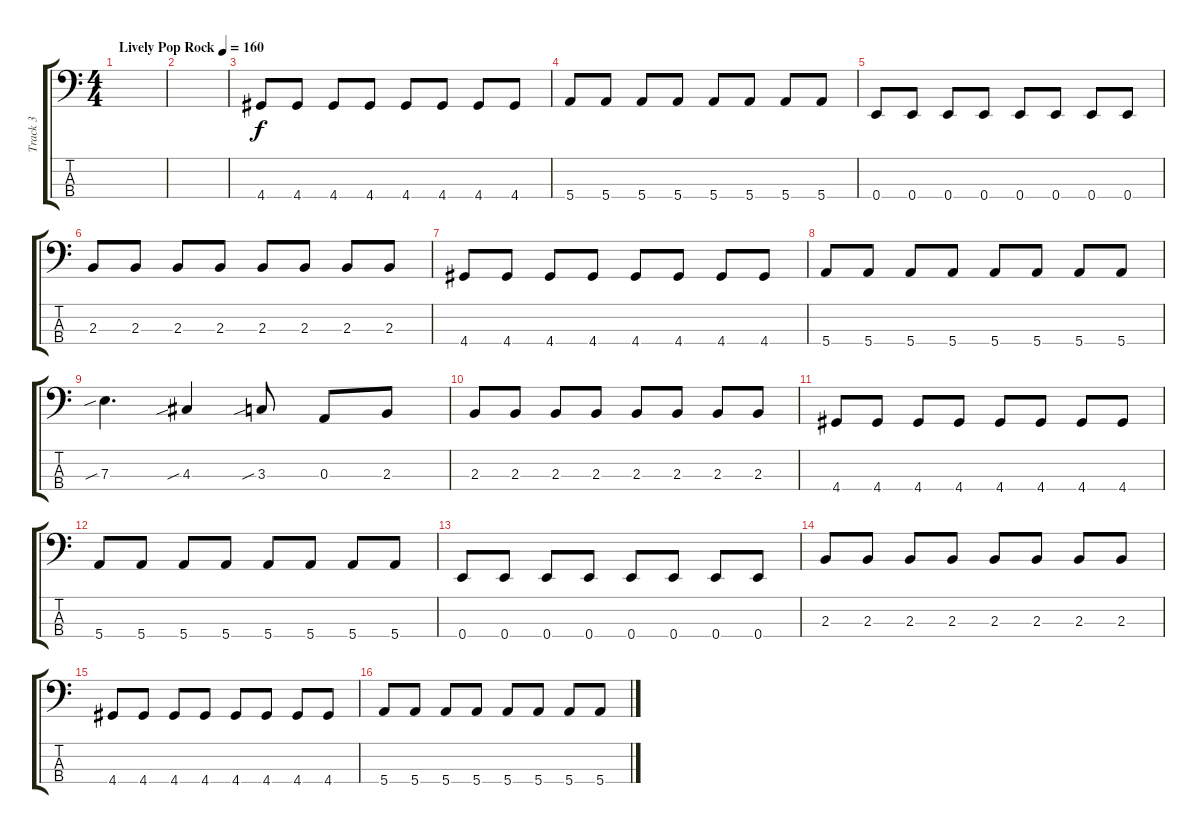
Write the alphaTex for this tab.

\track ("Track 3" "Track 3") {instrument electricbassfinger}
\staff {score tabs}
\tuning (G2 D2 A1 E1) {hide}
\ts (4 4)
\tempo (160 "Lively Pop Rock")
\clef f4
\ks c
|
|
4.4.8 4.4.8 4.4.8 4.4.8 4.4.8 4.4.8 4.4.8 4.4.8 |
5.4.8 5.4.8 5.4.8 5.4.8 5.4.8 5.4.8 5.4.8 5.4.8 |
0.4.8 0.4.8 0.4.8 0.4.8 0.4.8 0.4.8 0.4.8 0.4.8 |
2.3.8 2.3.8 2.3.8 2.3.8 2.3.8 2.3.8 2.3.8 2.3.8 |
4.4.8 4.4.8 4.4.8 4.4.8 4.4.8 4.4.8 4.4.8 4.4.8 |
5.4.8 5.4.8 5.4.8 5.4.8 5.4.8 5.4.8 5.4.8 5.4.8 |
7.3{sib}.4{d} 4.3{sib}.4 3.3{sib}.8 0.3.8 2.3.8 |
2.3.8 2.3.8 2.3.8 2.3.8 2.3.8 2.3.8 2.3.8 2.3.8 |
4.4.8 4.4.8 4.4.8 4.4.8 4.4.8 4.4.8 4.4.8 4.4.8 |
5.4.8 5.4.8 5.4.8 5.4.8 5.4.8 5.4.8 5.4.8 5.4.8 |
0.4.8 0.4.8 0.4.8 0.4.8 0.4.8 0.4.8 0.4.8 0.4.8 |
2.3.8 2.3.8 2.3.8 2.3.8 2.3.8 2.3.8 2.3.8 2.3.8 |
4.4.8 4.4.8 4.4.8 4.4.8 4.4.8 4.4.8 4.4.8 4.4.8 |
5.4.8 5.4.8 5.4.8 5.4.8 5.4.8 5.4.8 5.4.8 5.4.8
